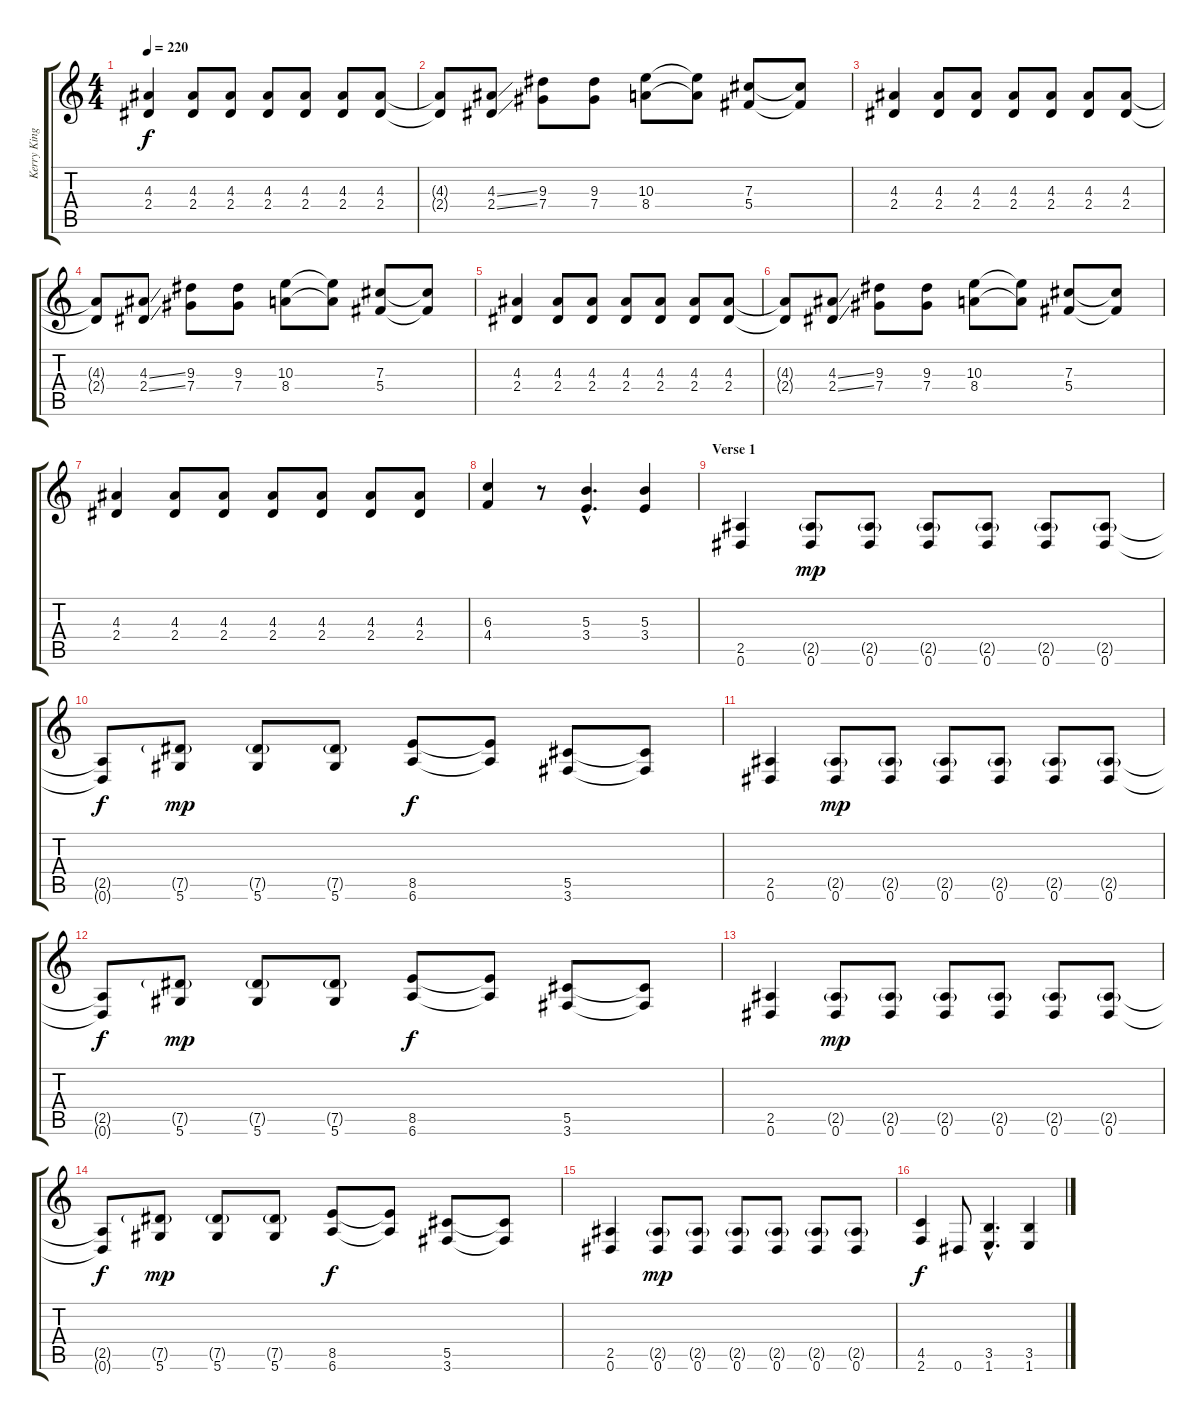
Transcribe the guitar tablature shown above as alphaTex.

\track ("Kerry King" "Kerry King") {instrument distortionguitar}
\staff {score tabs}
\tuning (Eb4 Bb3 Gb3 Db3 Ab2 Eb2) {hide}
\ts (4 4)
\tempo 220
\clef g2
\ks c
(4.3 2.4).4{dy f instrument distortionguitar} (4.3 2.4).8 (4.3 2.4).8 (4.3 2.4).8 (4.3 2.4).8 (4.3 2.4).8 (4.3 2.4).8 |
(4.3{t} 2.4{t}).8 (4.3{ss} 2.4{ss}).8 (9.3 7.4).8 (9.3 7.4).8 (10.3 8.4).8 (10.3{t} 8.4{t}).8 (7.3 5.4).8 (7.3{t} 5.4{t}).8 |
(4.3 2.4).4 (4.3 2.4).8 (4.3 2.4).8 (4.3 2.4).8 (4.3 2.4).8 (4.3 2.4).8 (4.3 2.4).8 |
(4.3{t} 2.4{t}).8 (4.3{ss} 2.4{ss}).8 (9.3 7.4).8 (9.3 7.4).8 (10.3 8.4).8 (10.3{t} 8.4{t}).8 (7.3 5.4).8 (7.3{t} 5.4{t}).8 |
(4.3 2.4).4 (4.3 2.4).8 (4.3 2.4).8 (4.3 2.4).8 (4.3 2.4).8 (4.3 2.4).8 (4.3 2.4).8 |
(4.3{t} 2.4{t}).8 (4.3{ss} 2.4{ss}).8 (9.3 7.4).8 (9.3 7.4).8 (10.3 8.4).8 (10.3{t} 8.4{t}).8 (7.3 5.4).8 (7.3{t} 5.4{t}).8 |
(4.3 2.4).4 (4.3 2.4).8 (4.3 2.4).8 (4.3 2.4).8 (4.3 2.4).8 (4.3 2.4).8 (4.3 2.4).8 |
(6.3 4.4).4 r.8 (5.3{hac} 3.4{hac}).4{d} (5.3 3.4).4 |
\section ("" "Verse 1")
(2.5 0.6).4 (2.5{g} 0.6).8{dy mp} (2.5{g} 0.6).8 (2.5{g} 0.6).8 (2.5{g} 0.6).8 (2.5{g} 0.6).8 (2.5{g} 0.6).8 |
(2.5{t} 0.6{t}).8{dy f} (7.5{g} 5.6).8{dy mp} (7.5{g} 5.6).8 (7.5{g} 5.6).8 (8.5 6.6).8{dy f} (8.5{t} 6.6{t}).8 (5.5 3.6).8 (5.5{t} 3.6{t}).8 |
(2.5 0.6).4 (2.5{g} 0.6).8{dy mp} (2.5{g} 0.6).8 (2.5{g} 0.6).8 (2.5{g} 0.6).8 (2.5{g} 0.6).8 (2.5{g} 0.6).8 |
(2.5{t} 0.6{t}).8{dy f} (7.5{g} 5.6).8{dy mp} (7.5{g} 5.6).8 (7.5{g} 5.6).8 (8.5 6.6).8{dy f} (8.5{t} 6.6{t}).8 (5.5 3.6).8 (5.5{t} 3.6{t}).8 |
(2.5 0.6).4 (2.5{g} 0.6).8{dy mp} (2.5{g} 0.6).8 (2.5{g} 0.6).8 (2.5{g} 0.6).8 (2.5{g} 0.6).8 (2.5{g} 0.6).8 |
(2.5{t} 0.6{t}).8{dy f} (7.5{g} 5.6).8{dy mp} (7.5{g} 5.6).8 (7.5{g} 5.6).8 (8.5 6.6).8{dy f} (8.5{t} 6.6{t}).8 (5.5 3.6).8 (5.5{t} 3.6{t}).8 |
(2.5 0.6).4 (2.5{g} 0.6).8{dy mp} (2.5{g} 0.6).8 (2.5{g} 0.6).8 (2.5{g} 0.6).8 (2.5{g} 0.6).8 (2.5{g} 0.6).8 |
(4.5 2.6).4{dy f} 0.6.8 (3.5{hac} 1.6{hac}).4{d} (3.5 1.6).4
